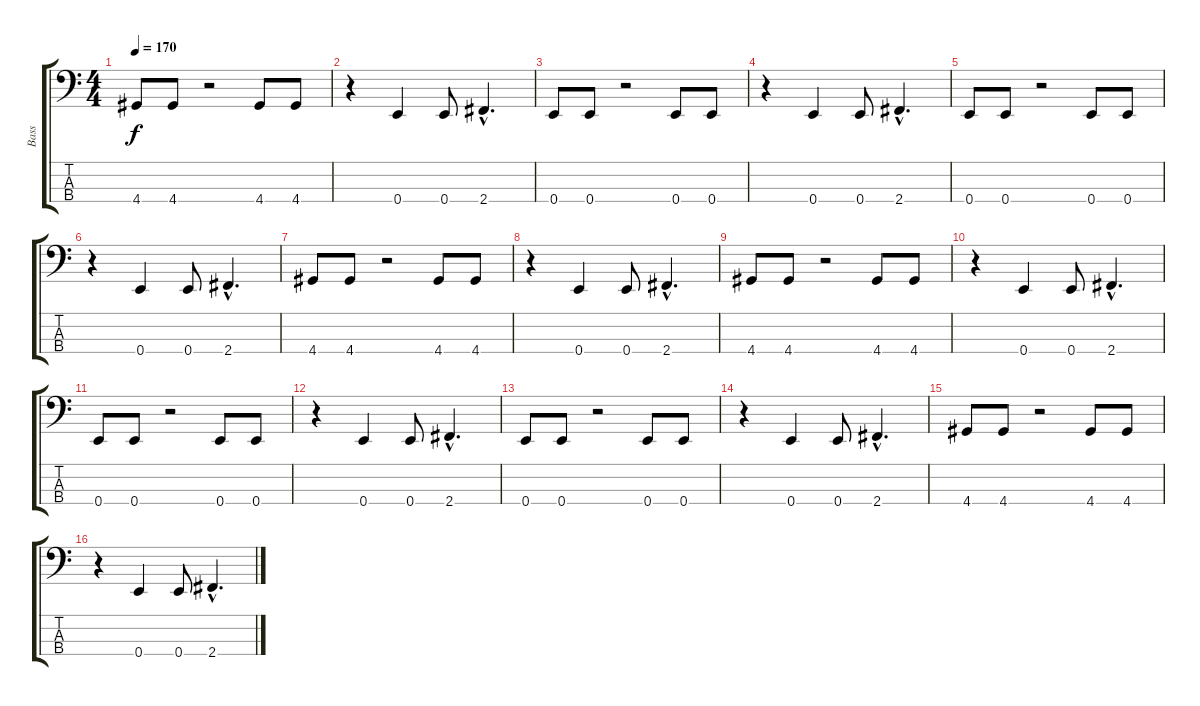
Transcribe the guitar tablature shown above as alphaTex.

\track ("Bass" "Bass") {instrument electricbasspick}
\staff {score tabs}
\tuning (G2 D2 A1 E1) {hide}
\ts (4 4)
\tempo 170
\clef f4
\ks c
4.4.8{dy f} 4.4.8 r.2 4.4.8 4.4.8 |
r.4 0.4.4 0.4.8 2.4{hac}.4{d} |
0.4.8 0.4.8 r.2 0.4.8 0.4.8 |
r.4 0.4.4 0.4.8 2.4{hac}.4{d} |
0.4.8 0.4.8 r.2 0.4.8 0.4.8 |
r.4 0.4.4 0.4.8 2.4{hac}.4{d} |
4.4.8 4.4.8 r.2 4.4.8 4.4.8 |
r.4 0.4.4 0.4.8 2.4{hac}.4{d} |
4.4.8 4.4.8 r.2 4.4.8 4.4.8 |
r.4 0.4.4 0.4.8 2.4{hac}.4{d} |
0.4.8 0.4.8 r.2 0.4.8 0.4.8 |
r.4 0.4.4 0.4.8 2.4{hac}.4{d} |
0.4.8 0.4.8 r.2 0.4.8 0.4.8 |
r.4 0.4.4 0.4.8 2.4{hac}.4{d} |
4.4.8 4.4.8 r.2 4.4.8 4.4.8 |
r.4 0.4.4 0.4.8 2.4{hac}.4{d}
